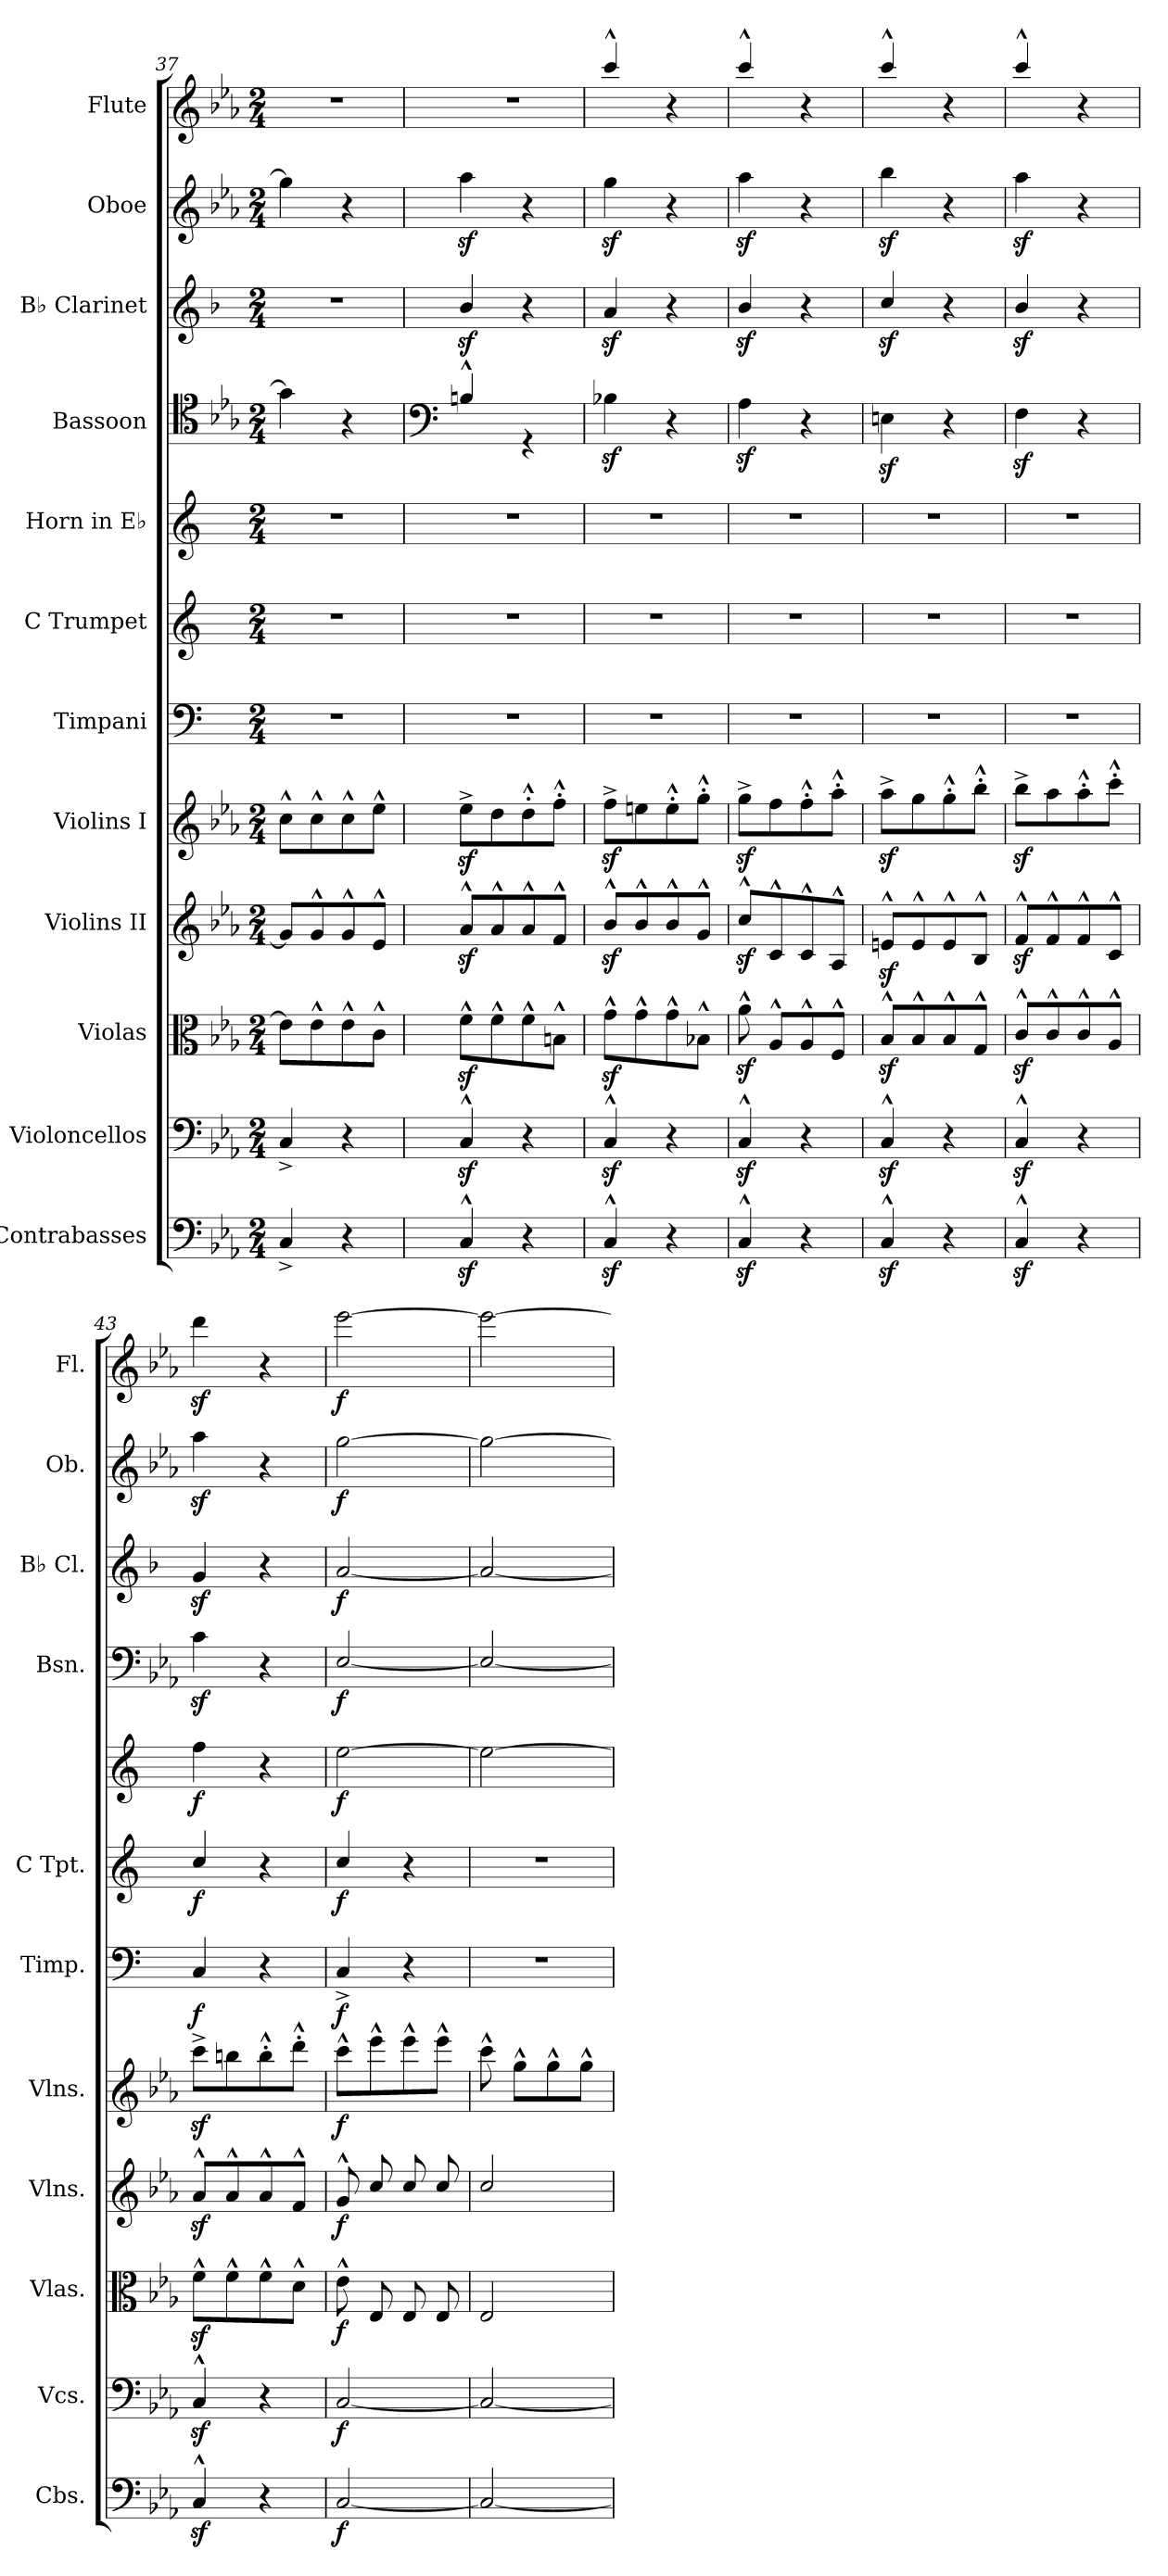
**kern	**dynam	**kern	**dynam	**kern	**dynam	**kern	**dynam	**kern	**dynam	**kern	**dynam	**kern	**dynam	**kern	**dynam	**kern	**dynam	**kern	**dynam	**kern	**dynam	**kern	**dynam
*part12	*part12	*part11	*part11	*part10	*part10	*part9	*part9	*part8	*part8	*part7	*part7	*part6	*part6	*part5	*part5	*part4	*part4	*part3	*part3	*part2	*part2	*part1	*part1
*staff12	*staff12	*staff11	*staff11	*staff10	*staff10	*staff9	*staff9	*staff8	*staff8	*staff7	*staff7	*staff6	*staff6	*staff5	*staff5	*staff4	*staff4	*staff3	*staff3	*staff2	*staff2	*staff1	*staff1
*I"Contrabasses	*	*I"Violoncellos	*	*I"Violas	*	*I"Violins II	*	*I"Violins I	*	*I"Timpani	*	*I"C Trumpet	*	*I"Horn in E♭	*	*I"Bassoon	*	*I"B♭ Clarinet	*	*I"Oboe	*	*I"Flute	*
*I'Cbs.	*	*I'Vcs.	*	*I'Vlas.	*	*I'Vlns.	*	*I'Vlns.	*	*I'Timp.	*	*I'C Tpt.	*	*	*	*I'Bsn.	*	*I'B♭ Cl.	*	*I'Ob.	*	*I'Fl.	*
*clefF4	*	*clefF4	*	*clefC3	*	*clefG2	*	*clefG2	*	*clefF4	*	*clefG2	*	*clefG2	*	*clefC4	*	*clefG2	*	*clefG2	*	*clefG2	*
*ITrd7c12	*	*	*	*	*	*	*	*	*	*	*	*	*	*ITrd4c7	*	*	*	*ITrd1c2	*	*	*	*	*
*k[b-e-a-]	*	*k[b-e-a-]	*	*k[b-e-a-]	*	*k[b-e-a-]	*	*k[b-e-a-]	*	*k[]	*	*k[]	*	*k[b-]	*	*k[b-e-a-]	*	*k[b-e-a-]	*	*k[b-e-a-]	*	*k[b-e-a-]	*
*M2/4	*	*M2/4	*	*M2/4	*	*M2/4	*	*M2/4	*	*M2/4	*	*M2/4	*	*M2/4	*	*M2/4	*	*M2/4	*	*M2/4	*	*M2/4	*
=37	=37	=37	=37	=37	=37	=37	=37	=37	=37	=37	=37	=37	=37	=37	=37	=37	=37	=37	=37	=37	=37	=37	=37
4CC^/	.	4C^/	.	8e-\L]	.	8g/L]	.	8cc^^\L	.	2r	.	2r	.	2r	.	4g\]	.	2r	.	4gg\]	.	2r	.
.	.	.	.	8e-^^\	.	8g^^/	.	8cc^^\	.	.	.	.	.	.	.	.	.	.	.	.	.	.	.
4r	.	4r	.	8e-^^\	.	8g^^/	.	8cc^^\	.	.	.	.	.	.	.	4r	.	.	.	4r	.	.	.
.	.	.	.	8c^^\J	.	8e-^^/J	.	8ee-^^\J	.	.	.	.	.	.	.	.	.	.	.	.	.	.	.
=38	=38	=38	=38	=38	=38	=38	=38	=38	=38	=38	=38	=38	=38	=38	=38	=38	=38	=38	=38	=38	=38	=38	=38
*	*	*	*	*	*	*	*	*	*	*	*	*	*	*	*	*clefF4	*	*	*	*	*	*	*
4CCz<^^/	.	4Cz<^^/	.	8fz<^^\L	.	8a-z<^^/L	.	8ee-z<^\L	.	2r	.	2r	.	2r	.	4Bn^^/	.	4a-z</	.	4aa-z<\	.	2r	.
.	.	.	.	8f^^\	.	8a-^^/	.	8dd\	.	.	.	.	.	.	.	.	.	.	.	.	.	.	.
4r	.	4r	.	8f^^\	.	8a-^^/	.	8dd^^'\	.	.	.	.	.	.	.	4rGG	.	4r	.	4r	.	.	.
.	.	.	.	8Bn^^\J	.	8f^^/J	.	8ff^^'\J	.	.	.	.	.	.	.	.	.	.	.	.	.	.	.
!!LO:PB:g=z
=39	=39	=39	=39	=39	=39	=39	=39	=39	=39	=39	=39	=39	=39	=39	=39	=39	=39	=39	=39	=39	=39	=39	=39
4CCz<^^/	.	4Cz<^^/	.	8gz<^^\L	.	8b-z<^^/L	.	8ffz<^\L	.	2r	.	2r	.	2r	.	4B-Xz<\	.	4gz</	.	4ggz<\	.	4ccc^^/	.
.	.	.	.	8g^^\	.	8b-^^/	.	8een\	.	.	.	.	.	.	.	.	.	.	.	.	.	.	.
4r	.	4r	.	8g^^\	.	8b-^^/	.	8ee^^'\	.	.	.	.	.	.	.	4r	.	4r	.	4r	.	4r	.
.	.	.	.	8B-X^^\J	.	8g^^/J	.	8gg^^'\J	.	.	.	.	.	.	.	.	.	.	.	.	.	.	.
=40	=40	=40	=40	=40	=40	=40	=40	=40	=40	=40	=40	=40	=40	=40	=40	=40	=40	=40	=40	=40	=40	=40	=40
4CCz<^^/	.	4Cz<^^/	.	8a-z<^^\	.	8ccz<^^/L	.	8ggz<^\L	.	2r	.	2r	.	2r	.	4A-z<\	.	4a-z</	.	4aa-z<\	.	4ccc^^/	.
.	.	.	.	8A-^^/L	.	8c^^/	.	8ff\	.	.	.	.	.	.	.	.	.	.	.	.	.	.	.
4r	.	4r	.	8A-^^/	.	8c^^/	.	8ff^^'\	.	.	.	.	.	.	.	4r	.	4r	.	4r	.	4r	.
.	.	.	.	8F^^/J	.	8A-^^/J	.	8aa-^^'\J	.	.	.	.	.	.	.	.	.	.	.	.	.	.	.
=41	=41	=41	=41	=41	=41	=41	=41	=41	=41	=41	=41	=41	=41	=41	=41	=41	=41	=41	=41	=41	=41	=41	=41
4CCz<^^/	.	4Cz<^^/	.	8B-z<^^/L	.	8enz<^^/L	.	8aa-z<^\L	.	2r	.	2r	.	2r	.	4Enz<\	.	4b-z</	.	4bb-z<\	.	4ccc^^/	.
.	.	.	.	8B-^^/	.	8e^^/	.	8gg\	.	.	.	.	.	.	.	.	.	.	.	.	.	.	.
4r	.	4r	.	8B-^^/	.	8e^^/	.	8gg^^'\	.	.	.	.	.	.	.	4r	.	4r	.	4r	.	4r	.
.	.	.	.	8G^^/J	.	8B-^^/J	.	8bb-^^'\J	.	.	.	.	.	.	.	.	.	.	.	.	.	.	.
=42	=42	=42	=42	=42	=42	=42	=42	=42	=42	=42	=42	=42	=42	=42	=42	=42	=42	=42	=42	=42	=42	=42	=42
4CCz<^^/	.	4Cz<^^/	.	8cz<^^/L	.	8fz<^^/L	.	8bb-z<^\L	.	2r	.	2r	.	2r	.	4Fz<\	.	4a-z</	.	4aa-z<\	.	4ccc^^/	.
.	.	.	.	8c^^/	.	8f^^/	.	8aa-\	.	.	.	.	.	.	.	.	.	.	.	.	.	.	.
4r	.	4r	.	8c^^/	.	8f^^/	.	8aa-^^'\	.	.	.	.	.	.	.	4r	.	4r	.	4r	.	4r	.
.	.	.	.	8A-^^/J	.	8c^^/J	.	8ccc^^'\J	.	.	.	.	.	.	.	.	.	.	.	.	.	.	.
=43	=43	=43	=43	=43	=43	=43	=43	=43	=43	=43	=43	=43	=43	=43	=43	=43	=43	=43	=43	=43	=43	=43	=43
!	!	!	!	!	!	!	!	!	!	!	!LO:DY:b	!	!LO:DY:b	!	!LO:DY:b	!	!	!	!	!	!	!	!
4CCz<^^/	.	4Cz<^^/	.	8fz<^^\L	.	8a-z<^^/L	.	8cccz<^\L	.	4C/	f	4cc/	f	4b-\	f	4cz<\	.	4fz</	.	4aa-z<\	.	4dddz<\	.
.	.	.	.	8f^^\	.	8a-^^/	.	8bbn\	.	.	.	.	.	.	.	.	.	.	.	.	.	.	.
4r	.	4r	.	8f^^\	.	8a-^^/	.	8bb^^'\	.	4r	.	4r	.	4r	.	4r	.	4r	.	4r	.	4r	.
.	.	.	.	8d^^\J	.	8f^^/J	.	8ddd^^'\J	.	.	.	.	.	.	.	.	.	.	.	.	.	.	.
=44	=44	=44	=44	=44	=44	=44	=44	=44	=44	=44	=44	=44	=44	=44	=44	=44	=44	=44	=44	=44	=44	=44	=44
!	!LO:DY:b	!	!LO:DY:b	!	!LO:DY:b	!	!LO:DY:b	!	!LO:DY:b	!	!LO:DY:b	!	!LO:DY:b	!	!LO:DY:b	!	!LO:DY:b	!	!LO:DY:b	!	!LO:DY:b	!	!LO:DY:b
[2CC/	f	[2C/	f	8e-^^\	f	8g^^/	f	8ccc^^\L	f	4C^/	f	4cc/	f	[2a\	f	[2E-/	f	[2g/	f	[2gg\	f	[2eee-\	f
.	.	.	.	8E-/	.	8cc/	.	8eee-^^\	.	.	.	.	.	.	.	.	.	.	.	.	.	.	.
.	.	.	.	8E-/	.	8cc/	.	8eee-^^\	.	4r	.	4r	.	.	.	.	.	.	.	.	.	.	.
.	.	.	.	8E-/	.	8cc/	.	8eee-^^\J	.	.	.	.	.	.	.	.	.	.	.	.	.	.	.
=45	=45	=45	=45	=45	=45	=45	=45	=45	=45	=45	=45	=45	=45	=45	=45	=45	=45	=45	=45	=45	=45	=45	=45
2CC/_	.	2C/_	.	2E-/	.	2cc/	.	8ccc^^\	.	2r	.	2r	.	2a\_	.	2E-/_	.	2g/_	.	2gg\_	.	2eee-\_	.
.	.	.	.	.	.	.	.	8gg^^\L	.	.	.	.	.	.	.	.	.	.	.	.	.	.	.
.	.	.	.	.	.	.	.	8gg^^\	.	.	.	.	.	.	.	.	.	.	.	.	.	.	.
.	.	.	.	.	.	.	.	8gg^^\J	.	.	.	.	.	.	.	.	.	.	.	.	.	.	.
=	=	=	=	=	=	=	=	=	=	=	=	=	=	=	=	=	=	=	=	=	=	=	=
*-	*-	*-	*-	*-	*-	*-	*-	*-	*-	*-	*-	*-	*-	*-	*-	*-	*-	*-	*-	*-	*-	*-	*-
